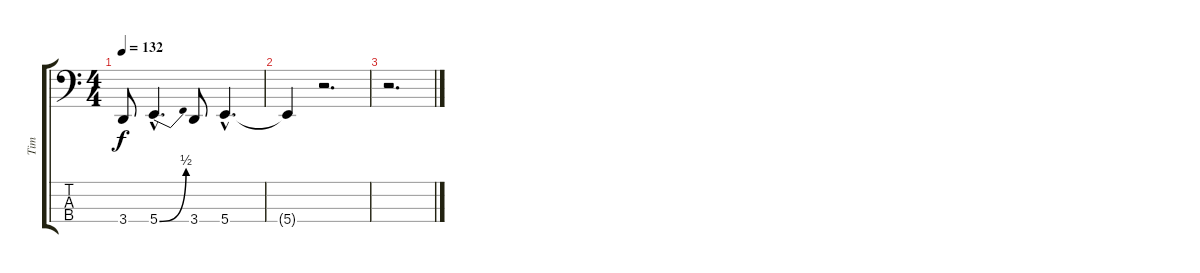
\track ("Tim" "Tim") {instrument electricbasspick}
\staff {score tabs}
\tuning (G2 D2 A1 B0) {hide}
\ts (4 4)
\tempo 132
\clef f4
\ks c
3.4.8{dy f} 5.4{be (bend 0 0 60 2) hac}.4{d} 3.4.8 5.4{hac}.4{d} |
5.4{t}.4 r.2{d} |
r.2{d}
